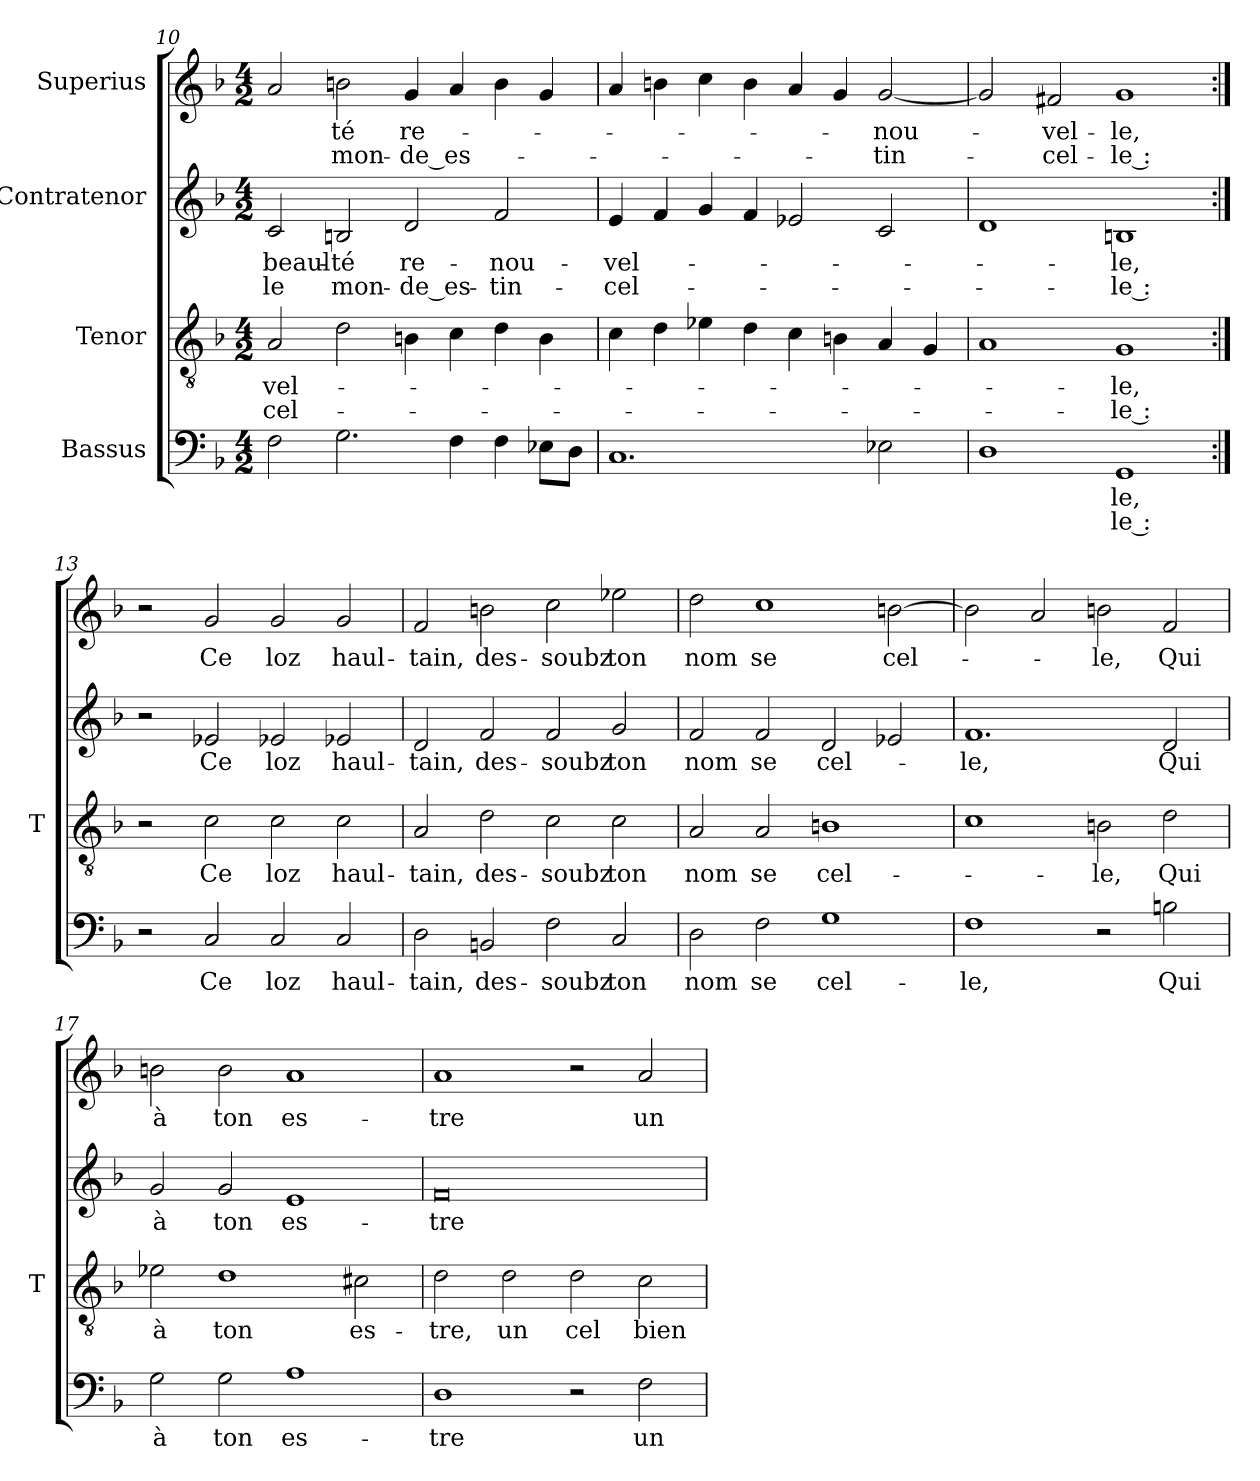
**kern	**text	**text	**kern	**text	**text	**kern	**text	**text	**kern	**text	**text
*part4	*part4	*part4	*part3	*part3	*part3	*part2	*part2	*part2	*part1	*part1	*part1
*staff4	*staff4	*staff4	*staff3	*staff3	*staff3	*staff2	*staff2	*staff2	*staff1	*staff1	*staff1
*I"Bassus	*	*	*I"Tenor	*	*	*I"Contratenor	*	*	*I"Superius	*	*
*	*	*	*I'T	*	*	*	*	*	*	*	*
*clefF4	*	*	*clefGv2	*	*	*clefG2	*	*	*clefG2	*	*
*k[b-]	*	*	*k[b-]	*	*	*k[b-]	*	*	*k[b-]	*	*
*M4/2	*	*	*M4/2	*	*	*M4/2	*	*	*M4/2	*	*
=10	=10	=10	=10	=10	=10	=10	=10	=10	=10	=10	=10
2F	.	.	2A	vel-	cel-	2c	beaul-	-le	2a	.	.
2.G	.	.	2d	.	.	2B	-té	mon-	2b	-té	mon-
.	.	.	4B	.	.	2d	re-	de_es-	4g	re-	de_es-
4F	.	.	4c	.	.	.	.	.	4a	.	.
4F	.	.	4d	.	.	2f	nou-	tin-	4b	.	.
8E-XL	.	.	4B	.	.	.	.	.	4g	.	.
8DJ	.	.	.	.	.	.	.	.	.	.	.
=11	=11	=11	=11	=11	=11	=11	=11	=11	=11	=11	=11
1.C	.	.	4c	.	.	4e	vel-	cel-	4a	.	.
.	.	.	4d	.	.	4f	.	.	4b	.	.
.	.	.	4e-X	.	.	4g	.	.	4cc	.	.
.	.	.	4d	.	.	4f	.	.	4b	.	.
.	.	.	4c	.	.	2e-X	.	.	4a	.	.
.	.	.	4B	.	.	.	.	.	4g	.	.
2E-X	.	.	4A	.	.	2c	.	.	[2g	nou-	tin-
.	.	.	4G	.	.	.	.	.	.	.	.
=12	=12	=12	=12	=12	=12	=12	=12	=12	=12	=12	=12
1D	.	.	1A	.	.	1d	.	.	2g]	.	.
.	.	.	.	.	.	.	.	.	2f#X	vel-	cel-
1GG	-le,	-le :	1G	-le,	-le :	1B	-le,	-le :	1g	-le,	-le :
=13:|!	=13:|!	=13:|!	=13:|!	=13:|!	=13:|!	=13:|!	=13:|!	=13:|!	=13:|!	=13:|!	=13:|!
2r	.	.	2r	.	.	2r	.	.	2r	.	.
2C	-Ce	.	2c	-Ce	.	2e-X	-Ce	.	2g	-Ce	.
2C	-loz	.	2c	-loz	.	2e-X	-loz	.	2g	-loz	.
2C	haul-	.	2c	haul-	.	2e-X	haul-	.	2g	haul-	.
=14	=14	=14	=14	=14	=14	=14	=14	=14	=14	=14	=14
2D	-tain,	.	2A	-tain,	.	2d	-tain,	.	2f	-tain,	.
2BB	des-	.	2d	des-	.	2f	des-	.	2b	des-	.
2F	-soubz	.	2c	-soubz	.	2f	-soubz	.	2cc	-soubz	.
2C	-ton	.	2c	-ton	.	2g	-ton	.	2ee-X	-ton	.
=15	=15	=15	=15	=15	=15	=15	=15	=15	=15	=15	=15
2D	-nom	.	2A	-nom	.	2f	-nom	.	2dd	-nom	.
2F	-se	.	2A	-se	.	2f	-se	.	1cc	-se	.
1G	cel-	.	1B	cel-	.	2d	cel-	.	.	.	.
.	.	.	.	.	.	2e-X	.	.	[2b	cel-	.
=16	=16	=16	=16	=16	=16	=16	=16	=16	=16	=16	=16
1F	-le,	.	1c	.	.	1.f	-le,	.	2b]	.	.
.	.	.	.	.	.	.	.	.	2a	.	.
2r	.	.	2B	-le,	.	.	.	.	2b	-le,	.
2B	-Qui	.	2d	-Qui	.	2d	-Qui	.	2f	-Qui	.
=17	=17	=17	=17	=17	=17	=17	=17	=17	=17	=17	=17
2G	-à	.	2e-X	-à	.	2g	-à	.	2b	-à	.
2G	-ton	.	1d	-ton	.	2g	-ton	.	2b	-ton	.
1A	es-	.	.	.	.	1e	es-	.	1a	es-	.
.	.	.	2c#X	es-	.	.	.	.	.	.	.
=18	=18	=18	=18	=18	=18	=18	=18	=18	=18	=18	=18
1D	-tre	.	2d	-tre,	.	0f	-tre	.	1a	-tre	.
.	.	.	2d	-un	.	.	.	.	.	.	.
2r	.	.	2d	-cel	.	.	.	.	2r	.	.
2F	-un	.	2c	-bien	.	.	.	.	2a	-un	.
=	=	=	=	=	=	=	=	=	=	=	=
*-	*-	*-	*-	*-	*-	*-	*-	*-	*-	*-	*-
